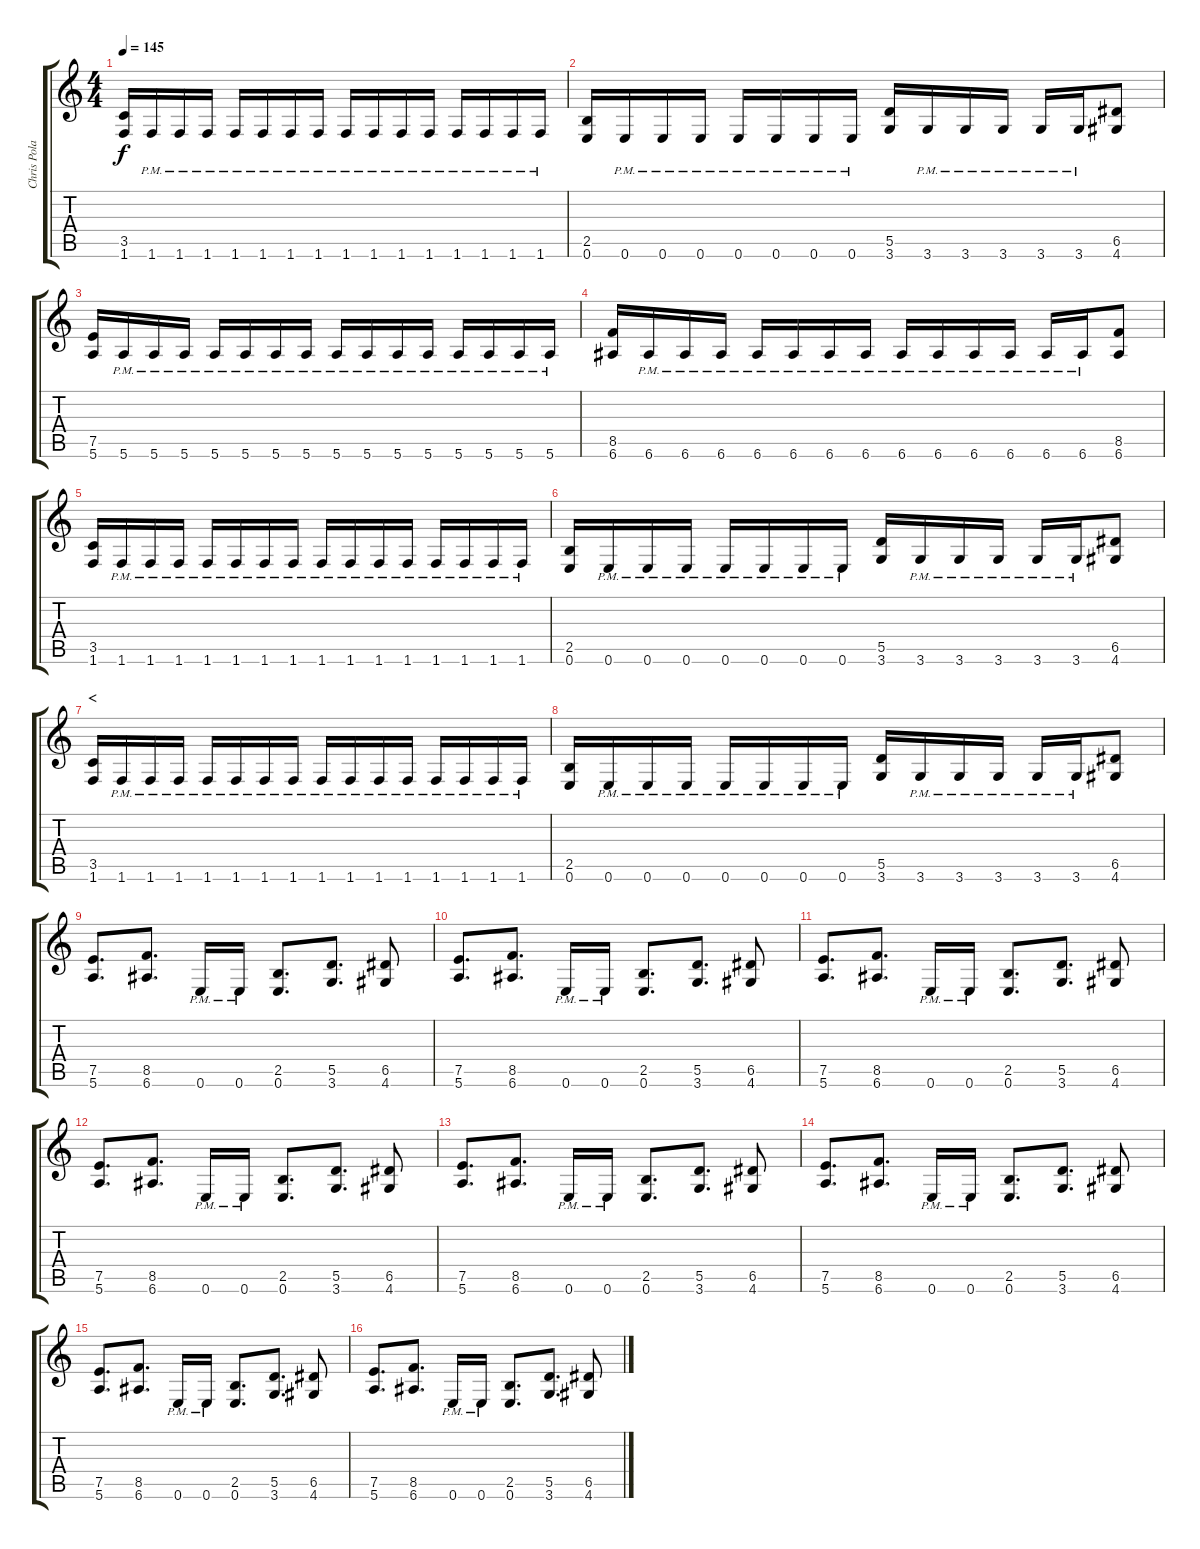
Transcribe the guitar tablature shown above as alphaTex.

\track ("Chris Poland" "Chris Pola") {instrument distortionguitar}
\staff {score tabs}
\tuning (E4 B3 G3 D3 A2 E2) {hide}
\ts (4 4)
\tempo 145
\clef g2
\ks c
(3.5 1.6).16{dy f} 1.6{pm}.16 1.6{pm}.16 1.6{pm}.16 1.6{pm}.16 1.6{pm}.16 1.6{pm}.16 1.6{pm}.16 1.6{pm}.16 1.6{pm}.16 1.6{pm}.16 1.6{pm}.16 1.6{pm}.16 1.6{pm}.16 1.6{pm}.16 1.6{pm}.16 |
(2.5 0.6).16 0.6{pm}.16 0.6{pm}.16 0.6{pm}.16 0.6{pm}.16 0.6{pm}.16 0.6{pm}.16 0.6{pm}.16 (5.5 3.6).16 3.6{pm}.16 3.6{pm}.16 3.6{pm}.16 3.6{pm}.16 3.6{pm}.16 (6.5 4.6).8 |
(7.5 5.6).16 5.6{pm}.16 5.6{pm}.16 5.6{pm}.16 5.6{pm}.16 5.6{pm}.16 5.6{pm}.16 5.6{pm}.16 5.6{pm}.16 5.6{pm}.16 5.6{pm}.16 5.6{pm}.16 5.6{pm}.16 5.6{pm}.16 5.6{pm}.16 5.6{pm}.16 |
(8.5 6.6).16 6.6{pm}.16 6.6{pm}.16 6.6{pm}.16 6.6{pm}.16 6.6{pm}.16 6.6{pm}.16 6.6{pm}.16 6.6{pm}.16 6.6{pm}.16 6.6{pm}.16 6.6{pm}.16 6.6{pm}.16 6.6{pm}.16 (8.5 6.6).8 |
(3.5 1.6).16 1.6{pm}.16 1.6{pm}.16 1.6{pm}.16 1.6{pm}.16 1.6{pm}.16 1.6{pm}.16 1.6{pm}.16 1.6{pm}.16 1.6{pm}.16 1.6{pm}.16 1.6{pm}.16 1.6{pm}.16 1.6{pm}.16 1.6{pm}.16 1.6{pm}.16 |
(2.5 0.6).16 0.6{pm}.16 0.6{pm}.16 0.6{pm}.16 0.6{pm}.16 0.6{pm}.16 0.6{pm}.16 0.6{pm}.16 (5.5 3.6).16 3.6{pm}.16 3.6{pm}.16 3.6{pm}.16 3.6{pm}.16 3.6{pm}.16 (6.5 4.6).8 |
\section ("" "<")
(3.5 1.6).16 1.6{pm}.16 1.6{pm}.16 1.6{pm}.16 1.6{pm}.16 1.6{pm}.16 1.6{pm}.16 1.6{pm}.16 1.6{pm}.16 1.6{pm}.16 1.6{pm}.16 1.6{pm}.16 1.6{pm}.16 1.6{pm}.16 1.6{pm}.16 1.6{pm}.16 |
(2.5 0.6).16 0.6{pm}.16 0.6{pm}.16 0.6{pm}.16 0.6{pm}.16 0.6{pm}.16 0.6{pm}.16 0.6{pm}.16 (5.5 3.6).16 3.6{pm}.16 3.6{pm}.16 3.6{pm}.16 3.6{pm}.16 3.6{pm}.16 (6.5 4.6).8 |
(7.5 5.6).8{d} (8.5 6.6).8{d} 0.6{pm}.16 0.6{pm}.16 (2.5 0.6).8{d} (5.5 3.6).8{d} (6.5 4.6).8 |
(7.5 5.6).8{d} (8.5 6.6).8{d} 0.6{pm}.16 0.6{pm}.16 (2.5 0.6).8{d} (5.5 3.6).8{d} (6.5 4.6).8 |
(7.5 5.6).8{d} (8.5 6.6).8{d} 0.6{pm}.16 0.6{pm}.16 (2.5 0.6).8{d} (5.5 3.6).8{d} (6.5 4.6).8 |
(7.5 5.6).8{d} (8.5 6.6).8{d} 0.6{pm}.16 0.6{pm}.16 (2.5 0.6).8{d} (5.5 3.6).8{d} (6.5 4.6).8 |
(7.5 5.6).8{d} (8.5 6.6).8{d} 0.6{pm}.16 0.6{pm}.16 (2.5 0.6).8{d} (5.5 3.6).8{d} (6.5 4.6).8 |
(7.5 5.6).8{d} (8.5 6.6).8{d} 0.6{pm}.16 0.6{pm}.16 (2.5 0.6).8{d} (5.5 3.6).8{d} (6.5 4.6).8 |
(7.5 5.6).8{d} (8.5 6.6).8{d} 0.6{pm}.16 0.6{pm}.16 (2.5 0.6).8{d} (5.5 3.6).8{d} (6.5 4.6).8 |
(7.5 5.6).8{d} (8.5 6.6).8{d} 0.6{pm}.16 0.6{pm}.16 (2.5 0.6).8{d} (5.5 3.6).8{d} (6.5 4.6).8
